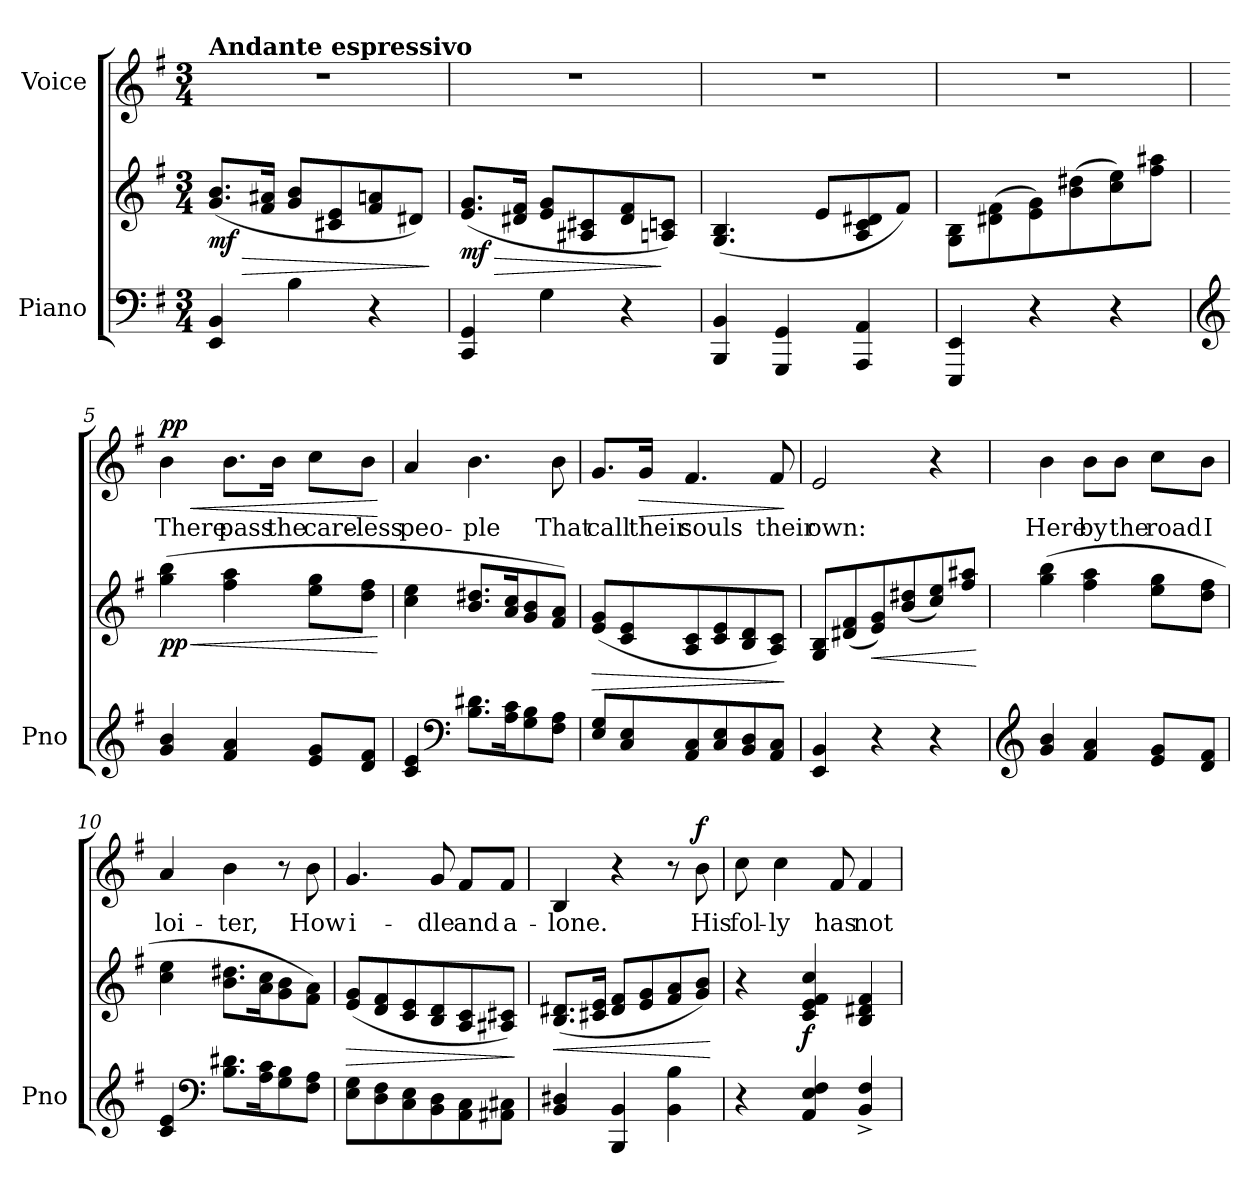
**kern	**kern	**dynam	**kern	**text	**dynam
*part2	*part2	*part2	*part1	*part1	*part1
*staff3	*staff2	*staff2/3	*staff1	*staff1	*staff1
*I"Piano	*	*	*I"Voice	*	*
*I'Pno	*	*	*	*	*
*clefF4	*clefG2	*	*clefG2	*	*
*k[f#]	*k[f#]	*	*k[f#]	*	*
*M3/4	*M3/4	*	*M3/4	*	*
=1	=1	=1	=1	=1	=1
!	!	!	!LO:TX:a:B:t=Andante espressivo	!	!
!	!	!LO:HP:b	!	!	!
!	!	!LO:DY:n=1:b	!	!	!
4EE/ 4BB/	(8.g/ 8.b/L	> mf	2.r	.	.
.	16f#/ 16a#X/Jk	.	.	.	.
4B\	8g/ 8b/L	.	.	.	.
.	8c#X/ 8e/	.	.	.	.
4r	8f#/ 8an/	.	.	.	.
.	8d#X/J)	.	.	.	.
.	.	]	.	.	.
=2	=2	=2	=2	=2	=2
!	!	!LO:HP:b	!	!	!
!	!	!LO:DY:n=1:b	!	!	!
4CC/ 4GG/	(8.e/ 8.g/L	> mf	2.r	.	.
.	16d#X/ 16f#/Jk	.	.	.	.
4G\	8e/ 8g/L	.	.	.	.
.	8A#X/ 8c#X/	.	.	.	.
4r	8d#/ 8f#/	.	.	.	.
.	8An/ 8cn/J)	]	.	.	.
=3	=3	=3	=3	=3	=3
4BBB/ 4BB/	(4.G/ 4.B/	.	2.r	.	.
4GGG/ 4GG/	.	.	.	.	.
.	8e/L	.	.	.	.
4AAA/ 4AA/	8A/ 8c/ 8d#X/	.	.	.	.
.	8f#/J)	.	.	.	.
=4	=4	=4	=4	=4	=4
4EEE/ 4EE/	8G\ 8B\L	.	2.r	.	.
.	(8d#X\ 8f#\	.	.	.	.
4r	8e\ 8g\)	.	.	.	.
.	(8b\ 8dd#X\	.	.	.	.
4r	8cc\ 8ee\)	.	.	.	.
.	8ff#\ 8aa#X\J	.	.	.	.
=5	=5	=5	=5	=5	=5
*clefG2	*	*	*	*	*
!	!	!LO:HP:b	!	!	!LO:HP:b
!	!	!LO:DY:n=1:b	!	!	!LO:DY:n=1:a
4g/ 4b/	(4gg\ 4bb\	< pp	4b\	There	< pp
4f#/ 4a/	4ff#\ 4aa\	.	8.b\L	pass	.
.	.	.	16b\Jk	the	.
8e/ 8g/L	8ee\ 8gg\L	.	8cc\L	care-	.
8d/ 8f#/J	8dd\ 8ff#\J	.	8b\J	-less	.
.	.	[	.	.	[
=6	=6	=6	=6	=6	=6
4c/ 4e/	4cc\ 4ee\	.	4a/	peo-	.
*clefF4	*	*	*	*	*
8.B\ 8.d#X\L	8.b/ 8.dd#X/L	.	4.b\	-ple	.
16A\ 16c\K	16a/ 16cc/K	.	.	.	.
8G\ 8B\	8g/ 8b/	.	.	.	.
8F#\ 8A\J	8f#/ 8a/J)	.	8b\	That	.
=7	=7	=7	=7	=7	=7
!	!	!LO:HP:b	!	!	!
8E/ 8G/L	(8e/ 8g/L	>	8.g/L	call	.
8C/ 8E/	8c/ 8e/	.	.	.	.
!	!	!	!	!	!LO:HP:b
.	.	.	16g/Jk	their	>
8AA/ 8C/	8A/ 8c/	.	4.f#/	souls	.
8C/ 8E/	8c/ 8e/	.	.	.	.
8BB/ 8D/	8B/ 8d/	.	.	.	.
8AA/ 8C/J	8A/ 8c/J)	.	8f#/	their	.
.	.	]	.	.	]
=8	=8	=8	=8	=8	=8
4EE/ 4BB/	8G/ 8B/L	.	2e/	own:	.
.	(8d#X/ 8f#/	.	.	.	.
!	!	!LO:HP:b	!	!	!
4r	8e/ 8g/)	<	.	.	.
.	(8b/ 8dd#X/	.	.	.	.
4r	8cc/ 8ee/)	.	4r	.	.
.	8ff#/ 8aa#X/J	.	.	.	.
.	.	[	.	.	.
=9	=9	=9	=9	=9	=9
*clefG2	*	*	*	*	*
4g/ 4b/	(4gg\ 4bb\	.	4b\	Here	.
4f#/ 4a/	4ff#\ 4aa\	.	8b\L	by	.
.	.	.	8b\J	the	.
8e/ 8g/L	8ee\ 8gg\L	.	8cc\L	road	.
8d/ 8f#/J	8dd\ 8ff#\J	.	8b\J	I	.
=10	=10	=10	=10	=10	=10
4c/ 4e/	4cc\ 4ee\	.	4a/	loi-	.
*clefF4	*	*	*	*	*
8.B\ 8.d#X\L	8.b\ 8.dd#X\L	.	4b\	-ter,	.
16A\ 16c\K	16a\ 16cc\K	.	.	.	.
8G\ 8B\	8g\ 8b\	.	8r	.	.
8F#\ 8A\J	8f#\ 8a\J)	.	8b\	How	.
=11	=11	=11	=11	=11	=11
!	!	!LO:HP:b	!	!	!
8E\ 8G\L	(8e/ 8g/L	>	4.g/	i-	.
8D\ 8F#\	8d/ 8f#/	.	.	.	.
8C\ 8E\	8c/ 8e/	.	.	.	.
8BB\ 8D\	8B/ 8d/	.	8g/	-dle	.
8AA\ 8C\	8A/ 8c/	.	8f#/L	and	.
8AA#X\ 8C#X\J	8A#X/ 8c#X/J)	.	8f#/J	a-	.
.	.	]	.	.	.
=12	=12	=12	=12	=12	=12
!	!	!LO:HP:b	!	!	!
4BB/ 4D#X/	(8.B/ 8.d#X/L	<	4B/	-lone.	.
.	16c#X/ 16e/Jk	.	.	.	.
4BBB/ 4BB/	8d#/ 8f#/L	.	4r	.	.
.	8e/ 8g/	.	.	.	.
4BB\ 4B\	8f#/ 8a/	.	8r	.	.
!	!	!	!	!	!LO:DY:a
.	8g/ 8b/J)	.	8b\	His	f
.	.	[	.	.	.
=13	=13	=13	=13	=13	=13
4r	4r	.	8cc\	fol-	.
.	.	.	4cc\	-ly	.
!	!	!LO:DY:b	!	!	!
4AA/ 4E/ 4F#/	4c/ 4e/ 4f#/ 4cc/	f	.	.	.
.	.	.	8f#/	has	.
4BB/^> 4F#/^>	4B/ 4d#X/ 4f#/	.	4f#/	not	.
=	=	=	=	=	=
*-	*-	*-	*-	*-	*-
